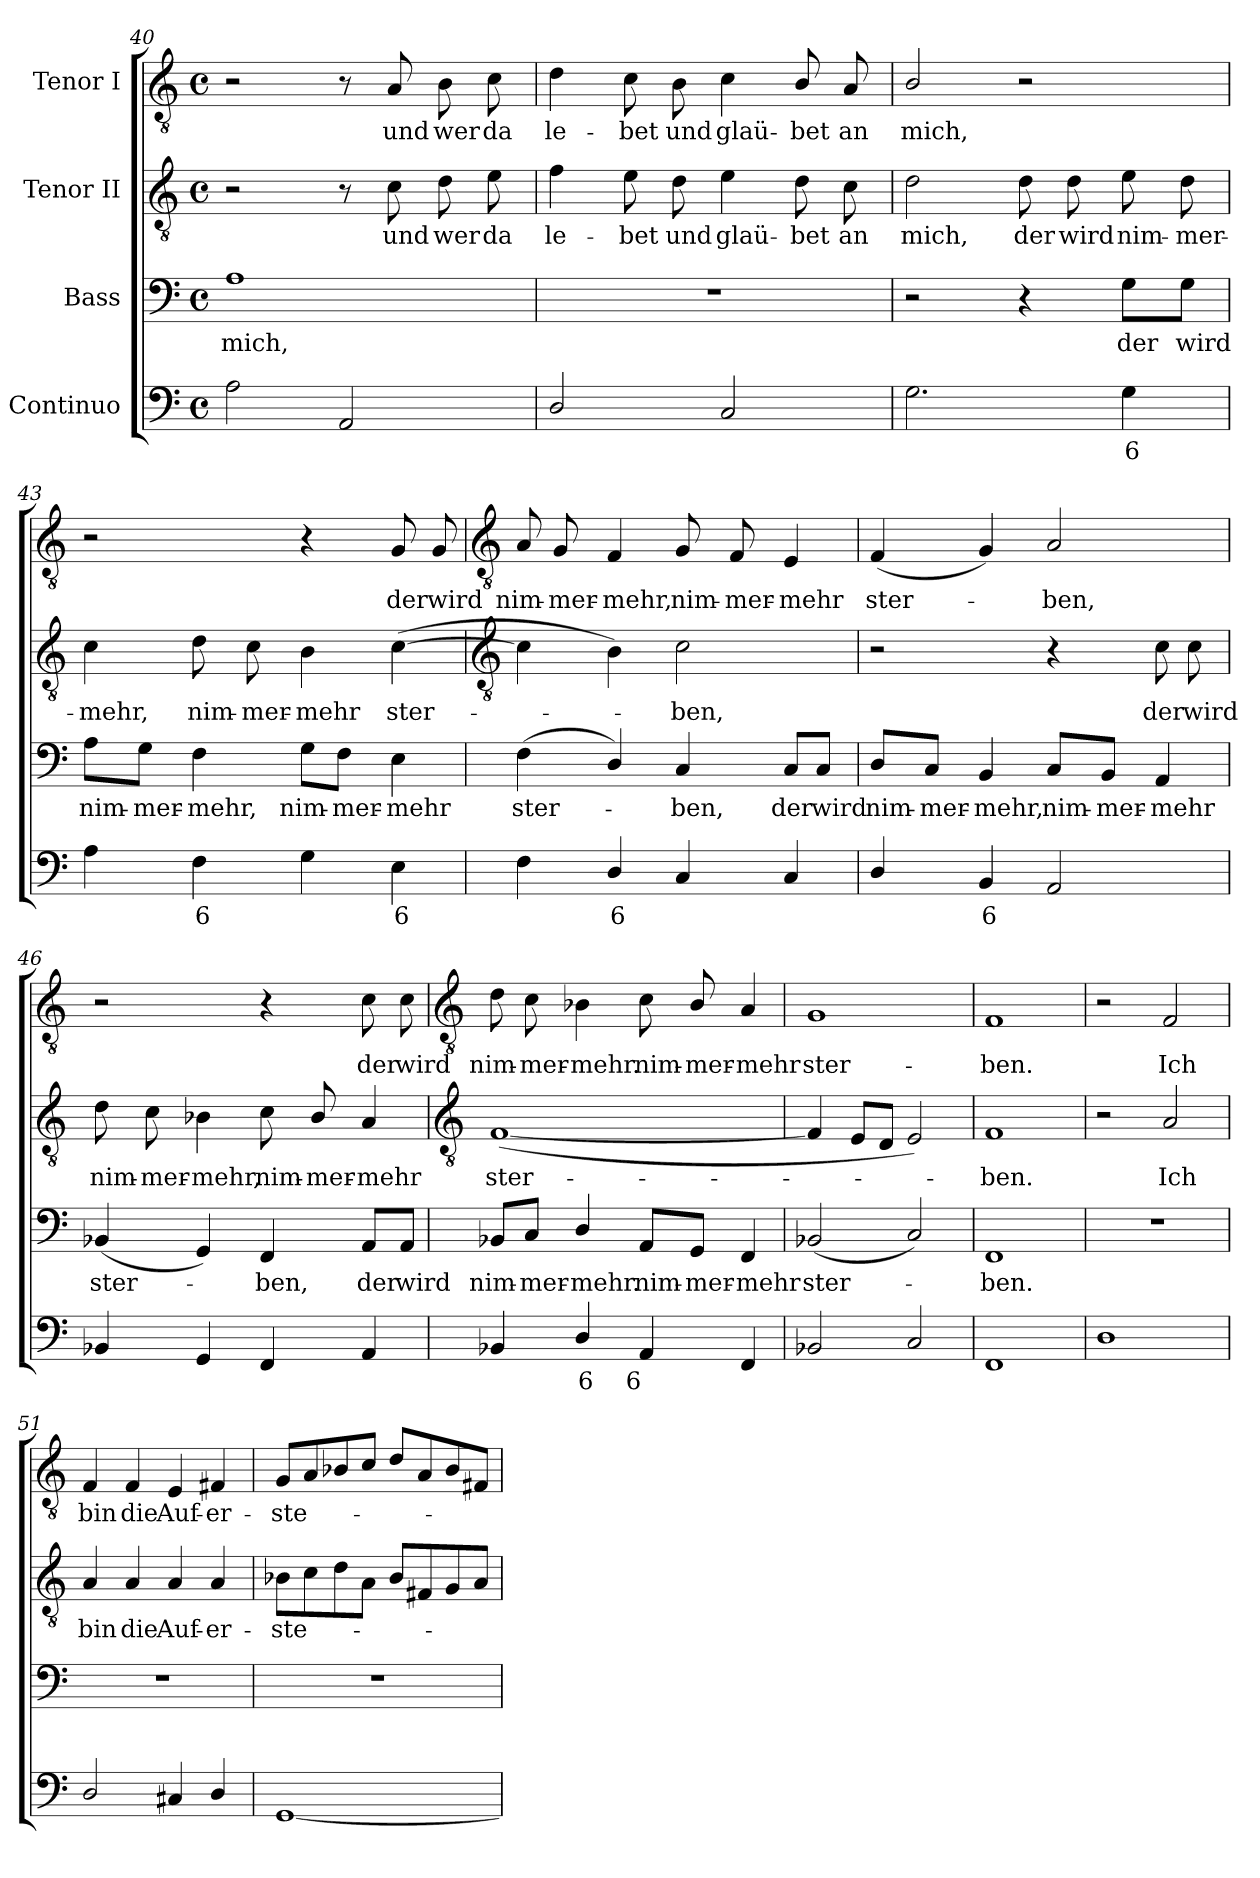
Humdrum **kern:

**kern	**text	**kern	**text	**kern	**text	**kern	**text
*part4	*part4	*part3	*part3	*part2	*part2	*part1	*part1
*staff4	*staff4	*staff3	*staff3	*staff2	*staff2	*staff1	*staff1
*I"Continuo	*	*I"Bass	*	*I"Tenor II	*	*I"Tenor I	*
!!LO:LB:g=z
*clefF4	*	*clefF4	*	*clefGv2	*	*clefGv2	*
*k[]	*	*k[]	*	*k[]	*	*k[]	*
*C:	*	*C:	*	*C:	*	*C:	*
*M4/4	*	*M4/4	*	*M4/4	*	*M4/4	*
*met(c)	*	*met(c)	*	*met(c)	*	*met(c)	*
=40	=40	=40	=40	=40	=40	=40	=40
!	!	!	!LO:LY:b	!	!	!	!
2A	.	1A	mich,	2r	.	2r	.
2AA	.	.	.	8r	.	8r	.
!	!	!	!	!	!LO:LY:b	!	!LO:LY:b
.	.	.	.	8c	und	8A	und
!	!	!	!	!	!LO:LY:b	!	!LO:LY:b
.	.	.	.	8d	wer	8B	wer
!	!	!	!	!	!LO:LY:b	!	!LO:LY:b
.	.	.	.	8e	da	8c	da
=41	=41	=41	=41	=41	=41	=41	=41
!	!	!	!	!	!LO:LY:b	!	!LO:LY:b
2D/	.	1r	.	4f	le-	4d	le-
!	!	!	!	!	!LO:LY:b	!	!LO:LY:b
.	.	.	.	8e	-bet	8c	-bet
!	!	!	!	!	!LO:LY:b	!	!LO:LY:b
.	.	.	.	8d	und	8B	und
!	!	!	!	!	!LO:LY:b	!	!LO:LY:b
2C	.	.	.	4e	glaü-	4c	glaü-
!	!	!	!	!	!LO:LY:b	!	!LO:LY:b
.	.	.	.	8d	-bet	8B/	-bet
!	!	!	!	!	!LO:LY:b	!	!LO:LY:b
.	.	.	.	8c	an	8A	an
=42	=42	=42	=42	=42	=42	=42	=42
!	!	!	!	!	!LO:LY:b	!	!LO:LY:b
2.G	.	2r	.	2d	mich,	2B/	mich,
!	!	!	!	!	!LO:LY:b	!	!
.	.	4r	.	8d	der	2r	.
!	!	!	!	!	!LO:LY:b	!	!
.	.	.	.	8d	wird	.	.
!	!LO:LY:b	!	!LO:LY:b	!	!LO:LY:b	!	!
4G	6	8G\L	der	8e	nim-	.	.
!	!	!	!LO:LY:b	!	!LO:LY:b	!	!
.	.	8G\J	wird	8d	-mer-	.	.
=43	=43	=43	=43	=43	=43	=43	=43
!	!	!	!LO:LY:b	!	!LO:LY:b	!	!
4A	.	8A\L	nim-	4c	-mehr,	2r	.
!	!	!	!LO:LY:b	!	!	!	!
.	.	8G\J	-mer-	.	.	.	.
!	!LO:LY:b	!	!LO:LY:b	!	!LO:LY:b	!	!
4F	6	4F	-mehr,	8d	nim-	.	.
!	!	!	!	!	!LO:LY:b	!	!
.	.	.	.	8c	-mer-	.	.
!	!	!	!LO:LY:b	!	!LO:LY:b	!	!
4G	.	8G\L	nim-	4B	-mehr	4r	.
!	!	!	!LO:LY:b	!	!	!	!
.	.	8F\J	-mer-	.	.	.	.
!	!LO:LY:b	!	!LO:LY:b	!	!LO:LY:b	!	!LO:LY:b
4E	6	4E	-mehr	(>[4c	ster-	8G	der
!	!	!	!	!	!	!	!LO:LY:b
.	.	.	.	.	.	8G	wird
!!LO:LB:g=z
=44	=44	=44	=44	=44	=44	=44	=44
*	*	*	*	*clefGv2	*	*clefGv2	*
!	!	!	!LO:LY:b	!	!	!	!LO:LY:b
4F	.	(<4F	ster-	4c]	.	8A	nim-
!	!	!	!	!	!	!	!LO:LY:b
.	.	.	.	.	.	8G	-mer-
!	!LO:LY:b	!	!	!	!	!	!LO:LY:b
4D/	6	4D/)	.	4B)	.	4F	-mehr,
!	!	!	!LO:LY:b	!	!LO:LY:b	!	!LO:LY:b
4C	.	4C	ben,	2c	ben,	8G	nim-
!	!	!	!	!	!	!	!LO:LY:b
.	.	.	.	.	.	8F	-mer-
!	!	!	!LO:LY:b	!	!	!	!LO:LY:b
4C	.	8C/L	der	.	.	4E	-mehr
!	!	!	!LO:LY:b	!	!	!	!
.	.	8C/J	wird	.	.	.	.
=45	=45	=45	=45	=45	=45	=45	=45
!	!	!	!LO:LY:b	!	!	!	!LO:LY:b
4D/	.	8D/L	nim-	2r	.	(<4F	ster-
!	!	!	!LO:LY:b	!	!	!	!
.	.	8C/J	-mer-	.	.	.	.
!	!LO:LY:b	!	!LO:LY:b	!	!	!	!
4BB	6	4BB	-mehr,	.	.	4G)	.
!	!	!	!LO:LY:b	!	!	!	!LO:LY:b
2AA	.	8C/L	nim-	4r	.	2A	ben,
!	!	!	!LO:LY:b	!	!	!	!
.	.	8BB/J	-mer-	.	.	.	.
!	!	!	!LO:LY:b	!	!LO:LY:b	!	!
.	.	4AA	-mehr	8c	der	.	.
!	!	!	!	!	!LO:LY:b	!	!
.	.	.	.	8c	wird	.	.
=46	=46	=46	=46	=46	=46	=46	=46
!	!	!	!LO:LY:b	!	!LO:LY:b	!	!
4BB-X	.	(<4BB-X	ster-	8d	nim-	2r	.
!	!	!	!	!	!LO:LY:b	!	!
.	.	.	.	8c	-mer-	.	.
!	!	!	!	!	!LO:LY:b	!	!
4GG	.	4GG)	.	4B-X	-mehr,	.	.
!	!	!	!LO:LY:b	!	!LO:LY:b	!	!
4FF	.	4FF	ben,	8c	nim-	4r	.
!	!	!	!	!	!LO:LY:b	!	!
.	.	.	.	8B-/	-mer-	.	.
!	!	!	!LO:LY:b	!	!LO:LY:b	!	!LO:LY:b
4AA	.	8AA/L	der	4A	-mehr	8c	der
!	!	!	!LO:LY:b	!	!	!	!LO:LY:b
.	.	8AA/J	wird	.	.	8c	wird
!!LO:LB:g=z
=47	=47	=47	=47	=47	=47	=47	=47
*	*	*	*	*clefGv2	*	*clefGv2	*
!	!	!	!LO:LY:b	!	!LO:LY:b	!	!LO:LY:b
4BB-X	.	8BB-X/L	nim-	(<[1F	ster-	8d	nim-
!	!	!	!LO:LY:b	!	!	!	!LO:LY:b
.	.	8C/J	-mer-	.	.	8c	-mer-
!	!LO:LY:b	!	!LO:LY:b	!	!	!	!LO:LY:b
4D/	6	4D/	-mehr.	.	.	4B-X	-mehr.
!	!LO:LY:b	!	!LO:LY:b	!	!	!	!LO:LY:b
4AA	6	8AA/L	nim-	.	.	8c	nim-
!	!	!	!LO:LY:b	!	!	!	!LO:LY:b
.	.	8GG/J	-mer-	.	.	8B-/	-mer-
!	!	!	!LO:LY:b	!	!	!	!LO:LY:b
4FF	.	4FF	-mehr	.	.	4A	-mehr
=48	=48	=48	=48	=48	=48	=48	=48
!	!	!	!LO:LY:b	!	!	!	!LO:LY:b
2BB-X	.	(<2BB-X	ster-	4F]	.	1G	ster-
.	.	.	.	8EL	.	.	.
.	.	.	.	8DJ	.	.	.
2C	.	2C)	.	2E)	.	.	.
=49	=49	=49	=49	=49	=49	=49	=49
!	!	!	!LO:LY:b	!	!LO:LY:b	!	!LO:LY:b
1FF	.	1FF	ben.	1F	ben.	1F	-ben.
=50	=50	=50	=50	=50	=50	=50	=50
1D	.	1r	.	2r	.	2r	.
!	!	!	!	!	!LO:LY:b	!	!LO:LY:b
.	.	.	.	2A	Ich	2F	Ich
=51	=51	=51	=51	=51	=51	=51	=51
!	!	!	!	!	!LO:LY:b	!	!LO:LY:b
2D/	.	1r	.	4A	bin	4F	bin
!	!	!	!	!	!LO:LY:b	!	!LO:LY:b
.	.	.	.	4A	die	4F	die
!	!	!	!	!	!LO:LY:b	!	!LO:LY:b
4C#X	.	.	.	4A	Auf-	4E	Auf-
!	!	!	!	!	!LO:LY:b	!	!LO:LY:b
4D/	.	.	.	4A	-er-	4F#X	-er-
=52	=52	=52	=52	=52	=52	=52	=52
!	!	!	!	!	!LO:LY:b	!	!LO:LY:b
[1GG	.	1r	.	8B-XL	-ste-	8GL	-ste-
.	.	.	.	8c	.	8A	.
.	.	.	.	8d	.	8B-X	.
.	.	.	.	8AJ	.	8cJ	.
.	.	.	.	8B-L	.	8dL	.
.	.	.	.	8F#X	.	8A	.
.	.	.	.	8G	.	8B-	.
.	.	.	.	8AJ	.	8F#XJ	.
=	=	=	=	=	=	=	=
*-	*-	*-	*-	*-	*-	*-	*-
